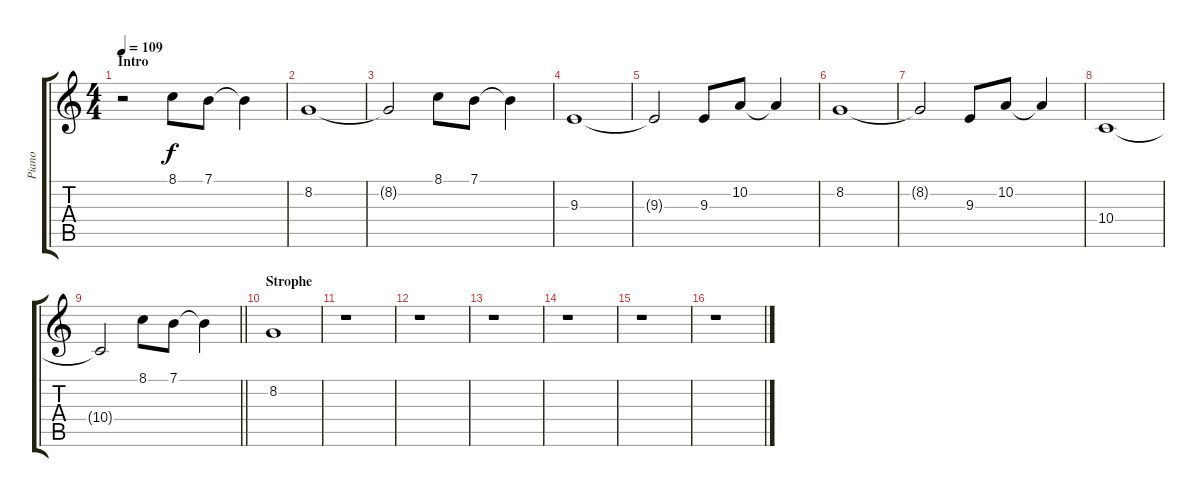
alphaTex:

\track ("Piano" "Piano") {instrument brightacousticpiano}
\staff {score tabs}
\tuning (E4 B3 G3 D3 A2 E2) {hide}
\ts (4 4)
\section ("" "Intro")
\tempo 109
\clef g2
\ks c
r.2{dy f instrument brightacousticpiano} 8.1.8 7.1.8 7.1{t}.4 |
8.2.1 |
8.2{t}.2 8.1.8 7.1.8 7.1{t}.4 |
9.3.1 |
9.3{t}.2 9.3.8 10.2.8 10.2{t}.4 |
8.2.1 |
8.2{t}.2 9.3.8 10.2.8 10.2{t}.4 |
10.4.1 |
\barLineRight lightlight
10.4{t}.2 8.1.8 7.1.8 7.1{t}.4 |
\section ("" "Strophe")
8.2.1 |
r.1 |
r.1 |
r.1 |
r.1 |
r.1 |
r.1
